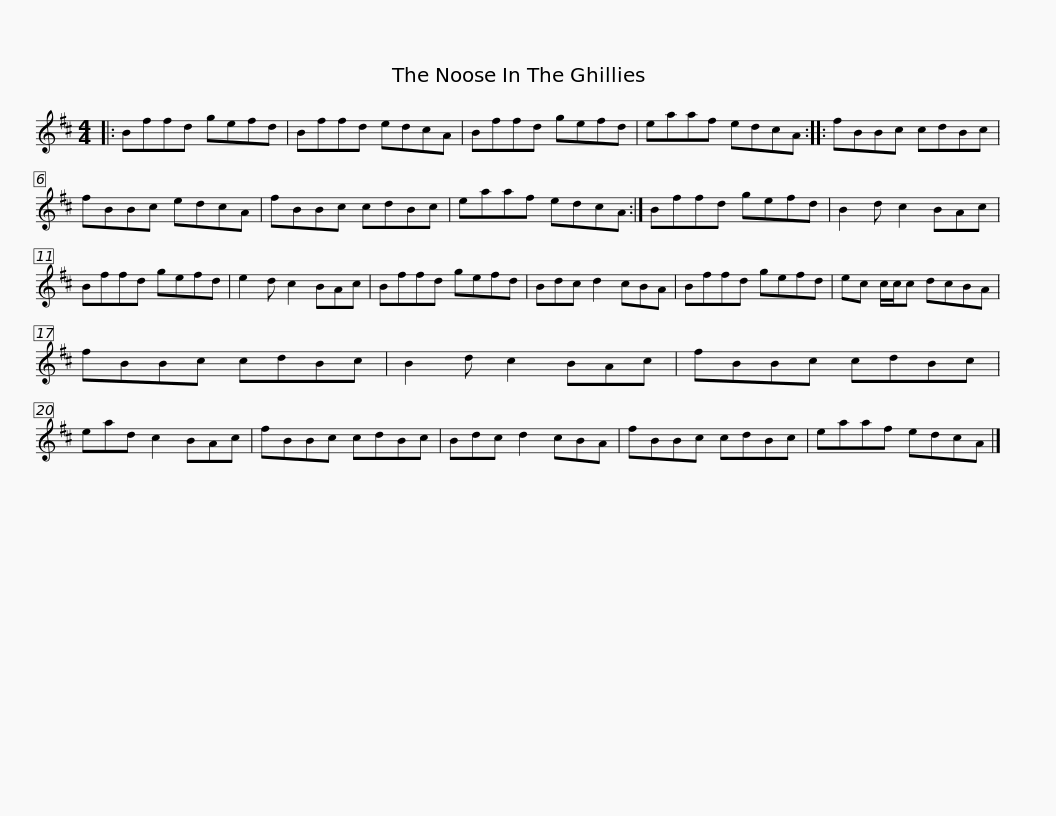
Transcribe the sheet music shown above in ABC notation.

X:1
L:1/8
M:4/4
I:linebreak $
K:Bmin
V:1 treble
V:1
|: Bffd gefd | Bffd edcA | Bffd gefd | eaaf edcA :: fBBc cdBc |$ %5
 fBBc edcA | fBBc cdBc | eaaf edcA :| Bffd gefd | B2 d c2 BAc |$ %10
 Bffd gefd | e2 d c2 BAc | Bffd gefd | Bdc d2 cBA | Bffd gefd | %15
 ec c/c/c dcBA |$ fBBc cdBc | B2 d c2 BAc | fBBc cdBc | ead c2 BAc | %20
 fBBc cdBc | Bdc d2 cBA |$ fBBc cdBc | eaaf edcA |] %24
